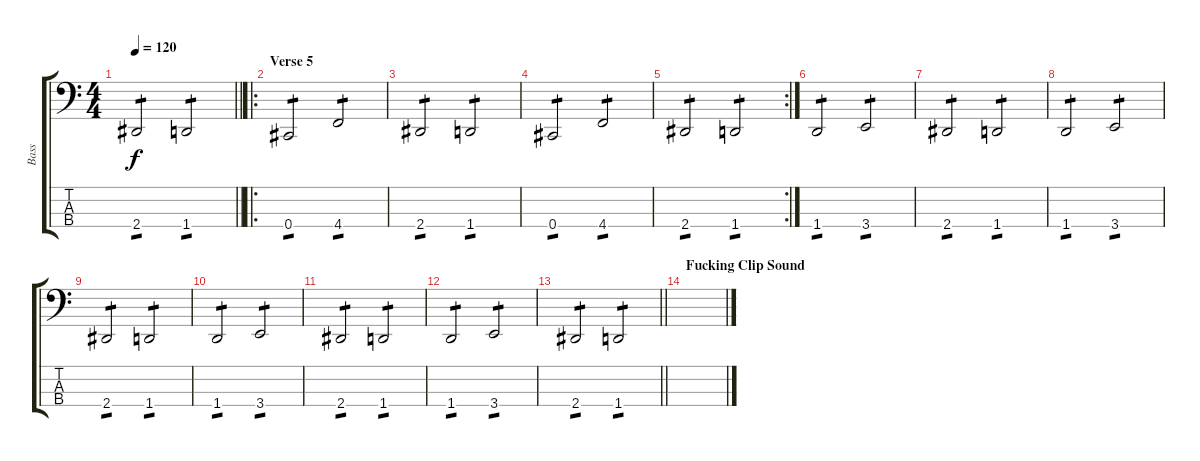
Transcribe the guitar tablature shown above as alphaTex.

\track ("Bass" "Bass") {instrument electricbassfinger}
\staff {score tabs}
\tuning (Db2 A1 F1 Db1) {hide}
\ts (4 4)
\tempo 120
\clef f4
\barLineRight lightlight
\ks c
2.4.2{tp 1 dy f} 1.4.2{tp 1} |
\ro
\section ("" "Verse 5")
0.4.2{tp 1} 4.4.2{tp 1} |
2.4.2{tp 1} 1.4.2{tp 1} |
0.4.2{tp 1} 4.4.2{tp 1} |
\rc 2
2.4.2{tp 1} 1.4.2{tp 1} |
1.4.2{tp 1} 3.4.2{tp 1} |
2.4.2{tp 1} 1.4.2{tp 1} |
1.4.2{tp 1} 3.4.2{tp 1} |
2.4.2{tp 1} 1.4.2{tp 1} |
1.4.2{tp 1} 3.4.2{tp 1} |
2.4.2{tp 1} 1.4.2{tp 1} |
1.4.2{tp 1} 3.4.2{tp 1} |
\barLineRight lightlight
2.4.2{tp 1} 1.4.2{tp 1} |
\section ("" "Fucking Clip Sound")
